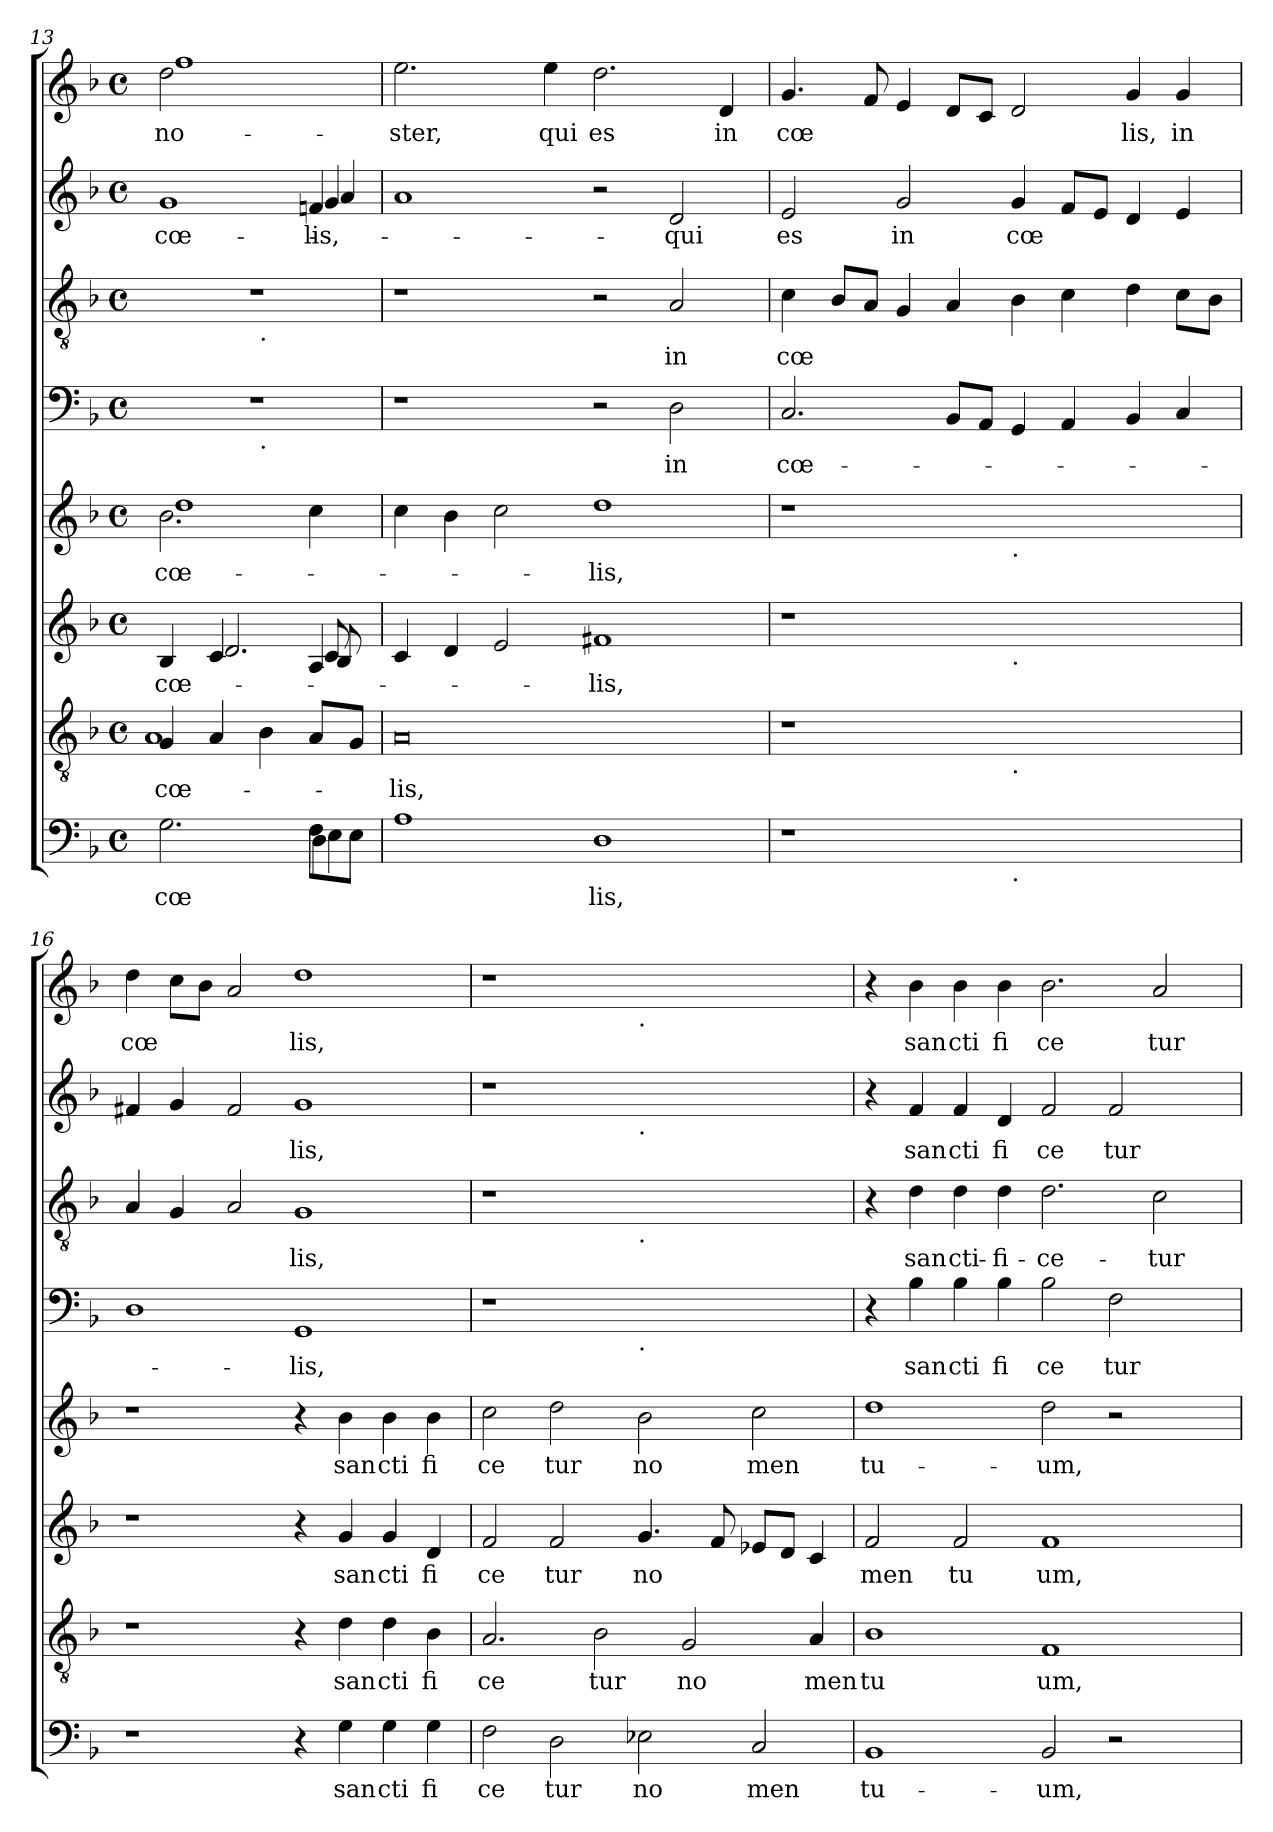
**kern	**text	**kern	**text	**kern	**text	**kern	**text	**kern	**text	**kern	**text	**kern	**text	**kern	**text
*part8	*part8	*part7	*part7	*part6	*part6	*part5	*part5	*part4	*part4	*part3	*part3	*part2	*part2	*part1	*part1
*staff8	*staff8	*staff7	*staff7	*staff6	*staff6	*staff5	*staff5	*staff4	*staff4	*staff3	*staff3	*staff2	*staff2	*staff1	*staff1
*clefF4	*	*clefGv2	*	*clefG2	*	*clefG2	*	*clefF4	*	*clefGv2	*	*clefG2	*	*clefG2	*
*k[b-]	*	*k[b-]	*	*k[b-]	*	*k[b-]	*	*k[b-]	*	*k[b-]	*	*k[b-]	*	*k[b-]	*
*F:	*	*F:	*	*F:	*	*F:	*	*F:	*	*F:	*	*F:	*	*F:	*
*M4/4	*	*M4/4	*	*M4/4	*	*M4/4	*	*M4/4	*	*M4/4	*	*M4/4	*	*M4/4	*
*met(c)	*	*met(c)	*	*met(c)	*	*met(c)	*	*met(c)	*	*met(c)	*	*met(c)	*	*met(c)	*
=13	=13	=13	=13	=13	=13	=13	=13	=13	=13	=13	=13	=13	=13	=13	=13
!	!LO:LY:b	!	!LO:LY:b	!	!LO:LY:b	!	!LO:LY:b	!	!	!	!	!	!	!	!
*^	*	*^	*	*^	*	*^	*	*	*	*	*	*	*	*	*
*	*^	*	*	*	*	*	*^	*	*	*	*	*	*	*	*	*	*	*	*
*	*	*^	*	*	*	*	*	*	*^	*	*	*	*	*	*	*	*	*	*	*	*
!	!	!	!	!	!	!	!	!	!	!	!	!	!	!	!LO:LY:b	!	!	!	!	!	!LO:LY:b	!	!LO:LY:b
*	*	*	*	*	*	*	*	*	*	*	*	*	*	*	*	*	*	*	*	*^	*	*^	*
*	*	*	*	*	*	*	*	*	*	*	*	*	*	*	*	*	*	*	*	*	*^	*	*	*	*
*	*	*	*	*	*	*	*	*	*	*	*	*	*	*	*	*	*	*	*	*	*	*^	*	*	*	*
!	!	!	!	!	!	!	!	!	!	!	!	!	!	!	!	!	!	!	!	!	!	!	!	!	!	!	!LO:LY:b
*	*	*	*	*	*	*	*	*	*	*	*	*	*	*	*	*^	*	*^	*	*	*	*	*	*	*	*	*
2.G\	2.ryy	2.ryy	2.ryy	cœ	4G/	1A	cœ-	4B-/	4ryy	2.ryy	2.ryy	cœ-	2.b-\	1dd	cœ-	1r	2ryy	.	1r	2ryy	.	1g	2.ryy	2.ryy	2.ryy	cœ-	2dd\	1ff	no-
.	.	.	.	.	4A/	.	.	4c/	2.d/	.	.	.	.	.	.	.	.	.	.	.	.	.	.	.	.	.	.	.	.
!	!	!	!	!	!	!	!	!	!	!	!	!	!	!	!	!	!	!	!	!LO:TX:b:t=.	!	!	!	!	!	!	!	!	!
!	!	!	!	!	!	!	!	!	!	!	!	!	!	!	!	!	!LO:TX:b:t=.	!	!	!	!	!	!	!	!	!	!	!	!
.	.	.	.	.	4B-\	.	.	4ryy	.	.	.	.	.	.	.	.	2ryy	.	.	2ryy	.	.	.	.	.	.	2ryy	.	.
!	!	!	!	!	!	!	!	!	!	!	!	!	!	!	!	!	!	!	!	!	!	!	!	!	!	!LO:LY:b	!	!	!
8F\L	4D\	4E\	4F\	.	8A/L	.	.	4A/	.	8c/	8B-/	.	4cc\	.	.	.	.	.	.	.	.	.	4fn/	4g/	4a/	-lis,	.	.	.
8E\J	.	.	.	.	8G/J	.	.	.	.	8ryy	8ryy	.	.	.	.	.	.	.	.	.	.	.	.	.	.	.	.	.	.
*v	*v	*v	*v	*	*	*	*	*	*	*	*	*	*v	*v	*	*	*	*	*	*	*	*v	*v	*v	*v	*	*v	*v	*
*	*	*v	*v	*	*	*	*	*	*	*	*	*	*	*	*	*	*	*	*	*	*
!!LO:LB:g=z
=14	=14	=14	=14	=14	=14	=14	=14	=14	=14	=14	=14	=14	=14	=14	=14	=14	=14	=14	=14	=14
!	!	!	!LO:LY:b	!	!	!	!	!	!	!	!	!	!	!	!	!	!	!	!	!LO:LY:b
*	*	*	*	*	*	*	*	*	*	*	*v	*v	*	*	*	*	*	*	*	*
*	*	*	*	*v	*v	*v	*v	*	*	*	*	*	*v	*v	*	*	*	*	*
1A	.	0A	-lis,	4c/	.	4cc\	.	1r	.	1r	.	1a	.	2.ee\	-ster,
.	.	.	.	4d/	.	4b-\	.	.	.	.	.	.	.	.	.
.	.	.	.	2e/	.	2cc\	.	.	.	.	.	.	.	.	.
!	!	!	!	!	!	!	!	!	!	!	!	!	!	!	!LO:LY:b
.	.	.	.	.	.	.	.	.	.	.	.	.	.	4ee\	qui
!	!LO:LY:b	!	!	!	!LO:LY:b	!	!LO:LY:b	!	!	!	!	!	!	!	!LO:LY:b
1D	lis,	.	.	1f#X	-lis,	1dd	-lis,	2r	.	2r	.	2r	.	2.dd\	es
!	!	!	!	!	!	!	!	!	!LO:LY:b	!	!LO:LY:b	!	!LO:LY:b	!	!
.	.	.	.	.	.	.	.	2D\	in	2A/	in	2d/	qui	.	.
!	!	!	!	!	!	!	!	!	!	!	!	!	!	!	!LO:LY:b
.	.	.	.	.	.	.	.	.	.	.	.	.	.	4d/	in
=15	=15	=15	=15	=15	=15	=15	=15	=15	=15	=15	=15	=15	=15	=15	=15
!	!	!	!	!	!	!	!	!	!LO:LY:b	!	!LO:LY:b	!	!LO:LY:b	!	!LO:LY:b
1r	.	1r	.	1r	.	1r	.	2.C/	cœ-	4c\	cœ	2e/	es	4.g/	cœ
.	.	.	.	.	.	.	.	.	.	8B-/L	.	.	.	.	.
.	.	.	.	.	.	.	.	.	.	8A/J	.	.	.	8f/	.
!	!	!	!	!	!	!	!	!	!	!	!	!	!LO:LY:b	!	!
.	.	.	.	.	.	.	.	.	.	4G/	.	2g/	in	4e/	.
.	.	.	.	.	.	.	.	8BB-/L	.	4A/	.	.	.	8d/L	.
.	.	.	.	.	.	.	.	8AA/J	.	.	.	.	.	8c/J	.
!	!	!	!	!	!	!LO:TX:b:t=.	!	!	!	!	!	!	!	!	!
!	!	!	!	!LO:TX:b:t=.	!	!	!	!	!	!	!	!	!	!	!
!	!	!LO:TX:b:t=.	!	!	!	!	!	!	!	!	!	!	!	!	!
!LO:TX:b:t=.	!	!	!	!	!	!	!	!	!	!	!	!	!	!	!
!	!	!	!	!	!	!	!	!	!	!	!	!	!LO:LY:b	!	!
1ryy	.	1ryy	.	1ryy	.	1ryy	.	4GG/	.	4B-\	.	4g/	cœ	2d/	.
.	.	.	.	.	.	.	.	4AA/	.	4c\	.	8f/L	.	.	.
.	.	.	.	.	.	.	.	.	.	.	.	8e/J	.	.	.
!	!	!	!	!	!	!	!	!	!	!	!	!	!	!	!LO:LY:b
.	.	.	.	.	.	.	.	4BB-/	.	4d\	.	4d/	.	4g/	lis,
!	!	!	!	!	!	!	!	!	!	!	!	!	!	!	!LO:LY:b
.	.	.	.	.	.	.	.	4C/	.	8c\L	.	4e/	.	4g/	in
.	.	.	.	.	.	.	.	.	.	8B-\J	.	.	.	.	.
=16	=16	=16	=16	=16	=16	=16	=16	=16	=16	=16	=16	=16	=16	=16	=16
!	!	!	!	!	!	!	!	!	!	!	!	!	!	!	!LO:LY:b
1r	.	1r	.	1r	.	1r	.	1D	.	4A/	.	4f#X/	.	4dd\	cœ
.	.	.	.	.	.	.	.	.	.	4G/	.	4g/	.	8cc\L	.
.	.	.	.	.	.	.	.	.	.	.	.	.	.	8b-\J	.
.	.	.	.	.	.	.	.	.	.	2A/	.	2f#/	.	2a/	.
!	!	!	!	!	!	!	!	!	!LO:LY:b	!	!LO:LY:b	!	!LO:LY:b	!	!LO:LY:b
4r	.	4r	.	4r	.	4r	.	1GG	-lis,	1G	lis,	1g	lis,	1dd	lis,
!	!LO:LY:b	!	!LO:LY:b	!	!LO:LY:b	!	!LO:LY:b	!	!	!	!	!	!	!	!
4G\	san	4d\	san	4g/	san	4b-\	san	.	.	.	.	.	.	.	.
!	!LO:LY:b	!	!LO:LY:b	!	!LO:LY:b	!	!LO:LY:b	!	!	!	!	!	!	!	!
4G\	cti	4d\	cti	4g/	cti	4b-\	cti	.	.	.	.	.	.	.	.
!	!LO:LY:b	!	!LO:LY:b	!	!LO:LY:b	!	!LO:LY:b	!	!	!	!	!	!	!	!
4G\	fi	4B-\	fi	4d/	fi	4b-\	fi	.	.	.	.	.	.	.	.
=17	=17	=17	=17	=17	=17	=17	=17	=17	=17	=17	=17	=17	=17	=17	=17
!	!LO:LY:b	!	!LO:LY:b	!	!LO:LY:b	!	!LO:LY:b	!	!	!	!	!	!	!	!
2F\	ce	2.A/	ce	2f/	ce	2cc\	ce	1r	.	1r	.	1r	.	1r	.
!	!LO:LY:b	!	!	!	!LO:LY:b	!	!LO:LY:b	!	!	!	!	!	!	!	!
2D\	tur	.	.	2f/	tur	2dd\	tur	.	.	.	.	.	.	.	.
!	!	!	!LO:LY:b	!	!	!	!	!	!	!	!	!	!	!	!
.	.	2B-\	tur	.	.	.	.	.	.	.	.	.	.	.	.
!	!	!	!	!	!	!	!	!	!	!	!	!	!	!LO:TX:b:t=.	!
!	!	!	!	!	!	!	!	!	!	!	!	!LO:TX:b:t=.	!	!	!
!	!	!	!	!	!	!	!	!	!	!LO:TX:b:t=.	!	!	!	!	!
!	!	!	!	!	!	!	!	!LO:TX:b:t=.	!	!	!	!	!	!	!
!	!LO:LY:b	!	!	!	!LO:LY:b	!	!LO:LY:b	!	!	!	!	!	!	!	!
2E-X\	no	.	.	4.g/	no	2b-\	no	1ryy	.	1ryy	.	1ryy	.	1ryy	.
!	!	!	!LO:LY:b	!	!	!	!	!	!	!	!	!	!	!	!
.	.	2G/	no	.	.	.	.	.	.	.	.	.	.	.	.
.	.	.	.	8f/	.	.	.	.	.	.	.	.	.	.	.
!	!LO:LY:b	!	!	!	!	!	!LO:LY:b	!	!	!	!	!	!	!	!
2C/	men	.	.	8e-X/L	.	2cc\	men	.	.	.	.	.	.	.	.
.	.	.	.	8d/J	.	.	.	.	.	.	.	.	.	.	.
!	!	!	!LO:LY:b	!	!	!	!	!	!	!	!	!	!	!	!
.	.	4A/	men	4c/	.	.	.	.	.	.	.	.	.	.	.
!!LO:PB:g=z
=18	=18	=18	=18	=18	=18	=18	=18	=18	=18	=18	=18	=18	=18	=18	=18
!	!LO:LY:b	!	!LO:LY:b	!	!LO:LY:b	!	!LO:LY:b	!	!	!	!	!	!	!	!
1BB-	tu-	1B-	tu	2f/	men	1dd	tu-	4r	.	4r	.	4r	.	4r	.
!	!	!	!	!	!	!	!	!	!LO:LY:b	!	!LO:LY:b	!	!LO:LY:b	!	!LO:LY:b
.	.	.	.	.	.	.	.	4B-\	san	4d\	san	4f/	san	4b-\	san
!	!	!	!	!	!LO:LY:b	!	!	!	!LO:LY:b	!	!LO:LY:b	!	!LO:LY:b	!	!LO:LY:b
.	.	.	.	2f/	tu	.	.	4B-\	cti	4d\	cti-	4f/	cti	4b-\	cti
!	!	!	!	!	!	!	!	!	!LO:LY:b	!	!LO:LY:b	!	!LO:LY:b	!	!LO:LY:b
.	.	.	.	.	.	.	.	4B-\	fi	4d\	-fi-	4d/	fi	4b-\	fi
!	!LO:LY:b	!	!LO:LY:b	!	!LO:LY:b	!	!LO:LY:b	!	!LO:LY:b	!	!LO:LY:b	!	!LO:LY:b	!	!LO:LY:b
2BB-/	-um,	1F	um,	1f	um,	2dd\	-um,	2B-\	ce	2.d\	-ce-	2f/	ce	2.b-\	ce
!	!	!	!	!	!	!	!	!	!LO:LY:b	!	!	!	!LO:LY:b	!	!
2r	.	.	.	.	.	2r	.	2F\	tur	.	.	2f/	tur	.	.
!	!	!	!	!	!	!	!	!	!	!	!LO:LY:b	!	!	!	!LO:LY:b
.	.	.	.	.	.	.	.	.	.	2c\	-tur	.	.	2a/	tur
4ryy	.	4ryy	.	4ryy	.	4ryy	.	4ryy	.	.	.	4ryy	.	.	.
=	=	=	=	=	=	=	=	=	=	=	=	=	=	=	=
*-	*-	*-	*-	*-	*-	*-	*-	*-	*-	*-	*-	*-	*-	*-	*-
